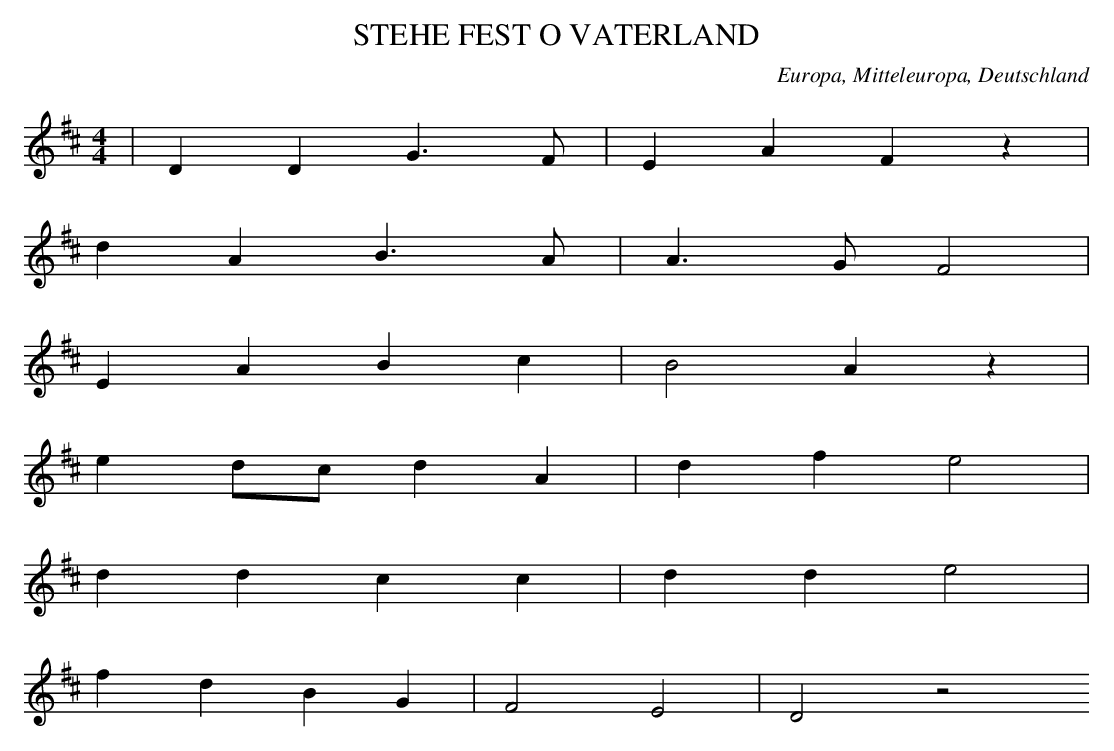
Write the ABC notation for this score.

X:1
T: STEHE FEST O VATERLAND
O: Europa, Mitteleuropa, Deutschland
M: 4/4
L: 1/8
K: D
 | D2D2G3F | E2A2F2z2 |
d2A2B3A | A3GF4 |
E2A2B2c2 | B4A2z2 |
e2dcd2A2 | d2f2e4 |
d2d2c2c2 | d2d2e4 |
f2d2B2G2 | F4E4 | D4z4
